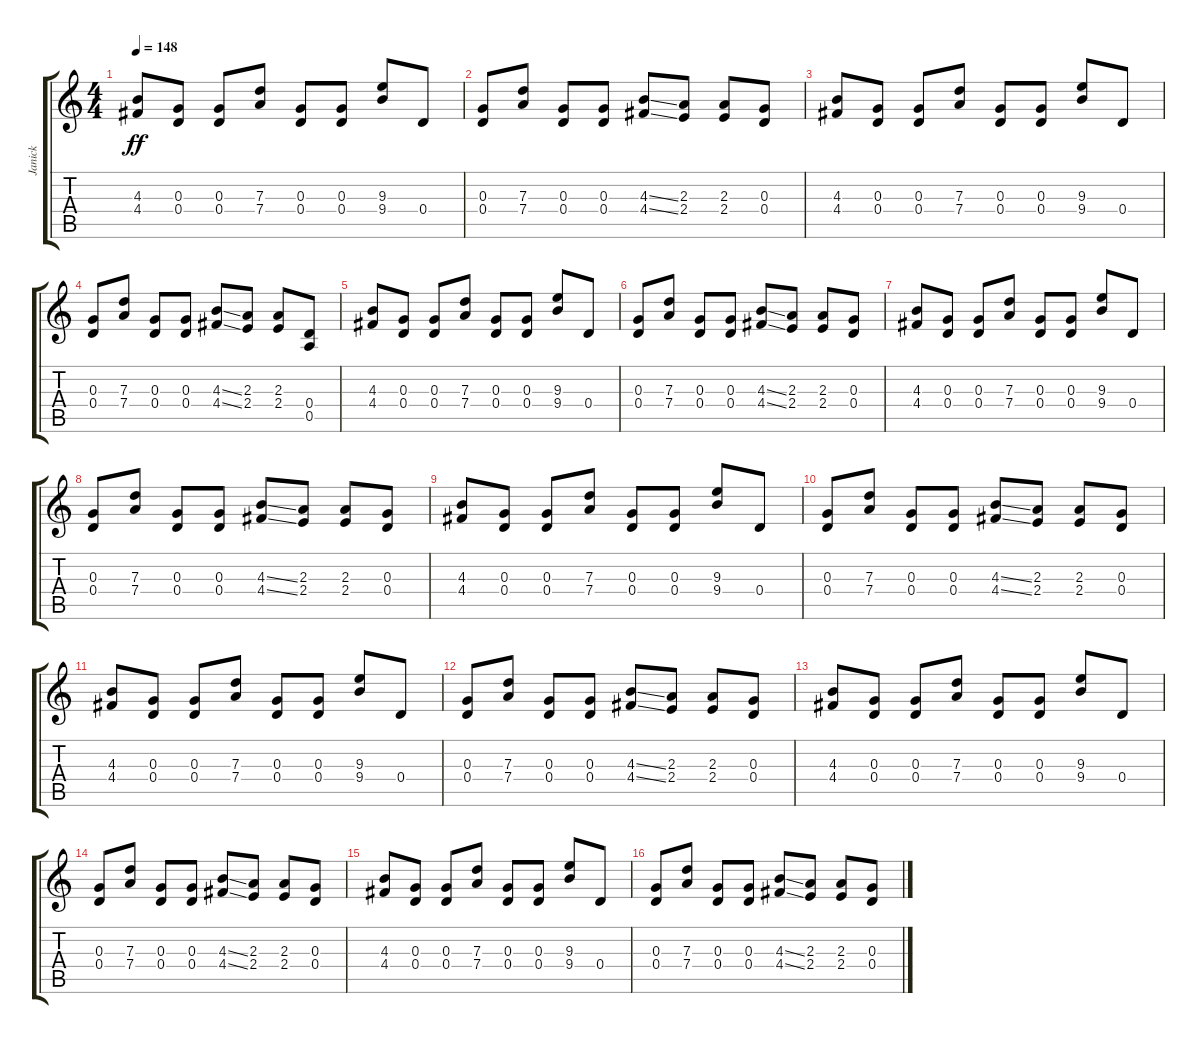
\track ("Janick" "Janick") {instrument distortionguitar}
\staff {score tabs}
\tuning (E4 B3 G3 D3 A2 E2) {hide}
\ts (4 4)
\tempo 148
\clef g2
\ks c
(4.3 4.4).8{dy ff instrument distortionguitar} (0.3 0.4).8 (0.3 0.4).8 (7.3 7.4).8 (0.3 0.4).8 (0.3 0.4).8 (9.3 9.4).8 0.4.8 |
(0.3 0.4).8 (7.3 7.4).8 (0.3 0.4).8 (0.3 0.4).8 (4.3{ss} 4.4{ss}).8 (2.3 2.4).8 (2.3 2.4).8 (0.3 0.4).8 |
(4.3 4.4).8 (0.3 0.4).8 (0.3 0.4).8 (7.3 7.4).8 (0.3 0.4).8 (0.3 0.4).8 (9.3 9.4).8 0.4.8 |
(0.3 0.4).8 (7.3 7.4).8 (0.3 0.4).8 (0.3 0.4).8 (4.3{ss} 4.4{ss}).8 (2.3 2.4).8 (2.3 2.4).8 (0.4 0.5).8 |
(4.3 4.4).8 (0.3 0.4).8 (0.3 0.4).8 (7.3 7.4).8 (0.3 0.4).8 (0.3 0.4).8 (9.3 9.4).8 0.4.8 |
(0.3 0.4).8 (7.3 7.4).8 (0.3 0.4).8 (0.3 0.4).8 (4.3{ss} 4.4{ss}).8 (2.3 2.4).8 (2.3 2.4).8 (0.3 0.4).8 |
(4.3 4.4).8 (0.3 0.4).8 (0.3 0.4).8 (7.3 7.4).8 (0.3 0.4).8 (0.3 0.4).8 (9.3 9.4).8 0.4.8 |
(0.3 0.4).8 (7.3 7.4).8 (0.3 0.4).8 (0.3 0.4).8 (4.3{ss} 4.4{ss}).8 (2.3 2.4).8 (2.3 2.4).8 (0.3 0.4).8 |
(4.3 4.4).8 (0.3 0.4).8 (0.3 0.4).8 (7.3 7.4).8 (0.3 0.4).8 (0.3 0.4).8 (9.3 9.4).8 0.4.8 |
(0.3 0.4).8 (7.3 7.4).8 (0.3 0.4).8 (0.3 0.4).8 (4.3{ss} 4.4{ss}).8 (2.3 2.4).8 (2.3 2.4).8 (0.3 0.4).8 |
(4.3 4.4).8 (0.3 0.4).8 (0.3 0.4).8 (7.3 7.4).8 (0.3 0.4).8 (0.3 0.4).8 (9.3 9.4).8 0.4.8 |
(0.3 0.4).8 (7.3 7.4).8 (0.3 0.4).8 (0.3 0.4).8 (4.3{ss} 4.4{ss}).8 (2.3 2.4).8 (2.3 2.4).8 (0.3 0.4).8 |
(4.3 4.4).8 (0.3 0.4).8 (0.3 0.4).8 (7.3 7.4).8 (0.3 0.4).8 (0.3 0.4).8 (9.3 9.4).8 0.4.8 |
(0.3 0.4).8 (7.3 7.4).8 (0.3 0.4).8 (0.3 0.4).8 (4.3{ss} 4.4{ss}).8 (2.3 2.4).8 (2.3 2.4).8 (0.3 0.4).8 |
(4.3 4.4).8 (0.3 0.4).8 (0.3 0.4).8 (7.3 7.4).8 (0.3 0.4).8 (0.3 0.4).8 (9.3 9.4).8 0.4.8 |
(0.3 0.4).8 (7.3 7.4).8 (0.3 0.4).8 (0.3 0.4).8 (4.3{ss} 4.4{ss}).8 (2.3 2.4).8 (2.3 2.4).8 (0.3 0.4).8
